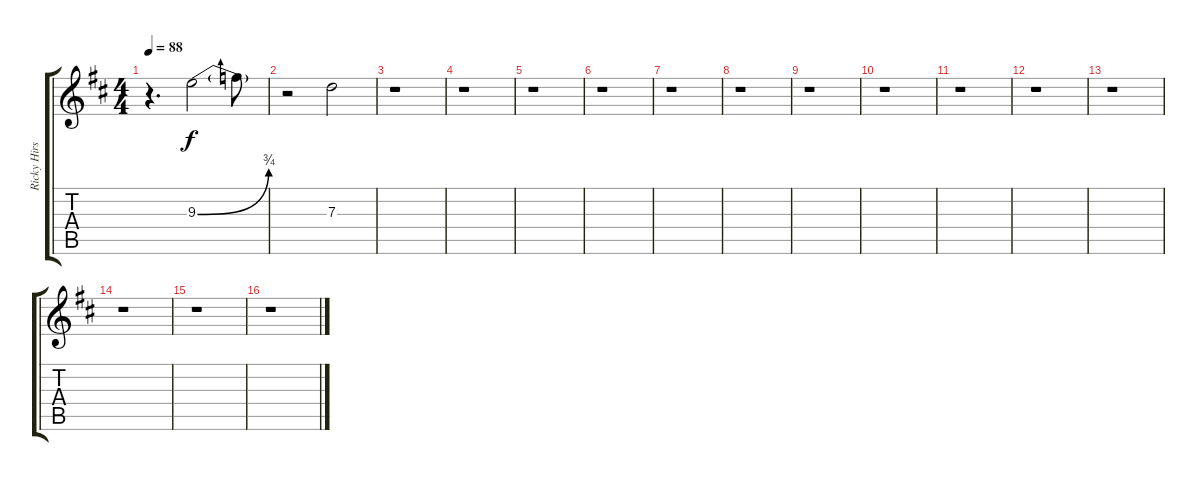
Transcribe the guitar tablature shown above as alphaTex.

\track ("Ricky Hirsch Overdub Guitar and solo" "Ricky Hirs") {instrument overdrivenguitar}
\staff {score tabs}
\tuning (E4 B3 G3 D3 A2 E2) {hide}
\ts (4 4)
\tempo 88
\clef g2
\ks d
r.4{d dy f} 9.3{be (bend 0 0 60 3)}.2 9.3{t}.8 |
r.2 7.3.2 |
r.1 |
r.1 |
r.1 |
r.1 |
r.1 |
r.1 |
r.1 |
r.1 |
r.1 |
r.1 |
r.1 |
r.1 |
r.1 |
r.1
